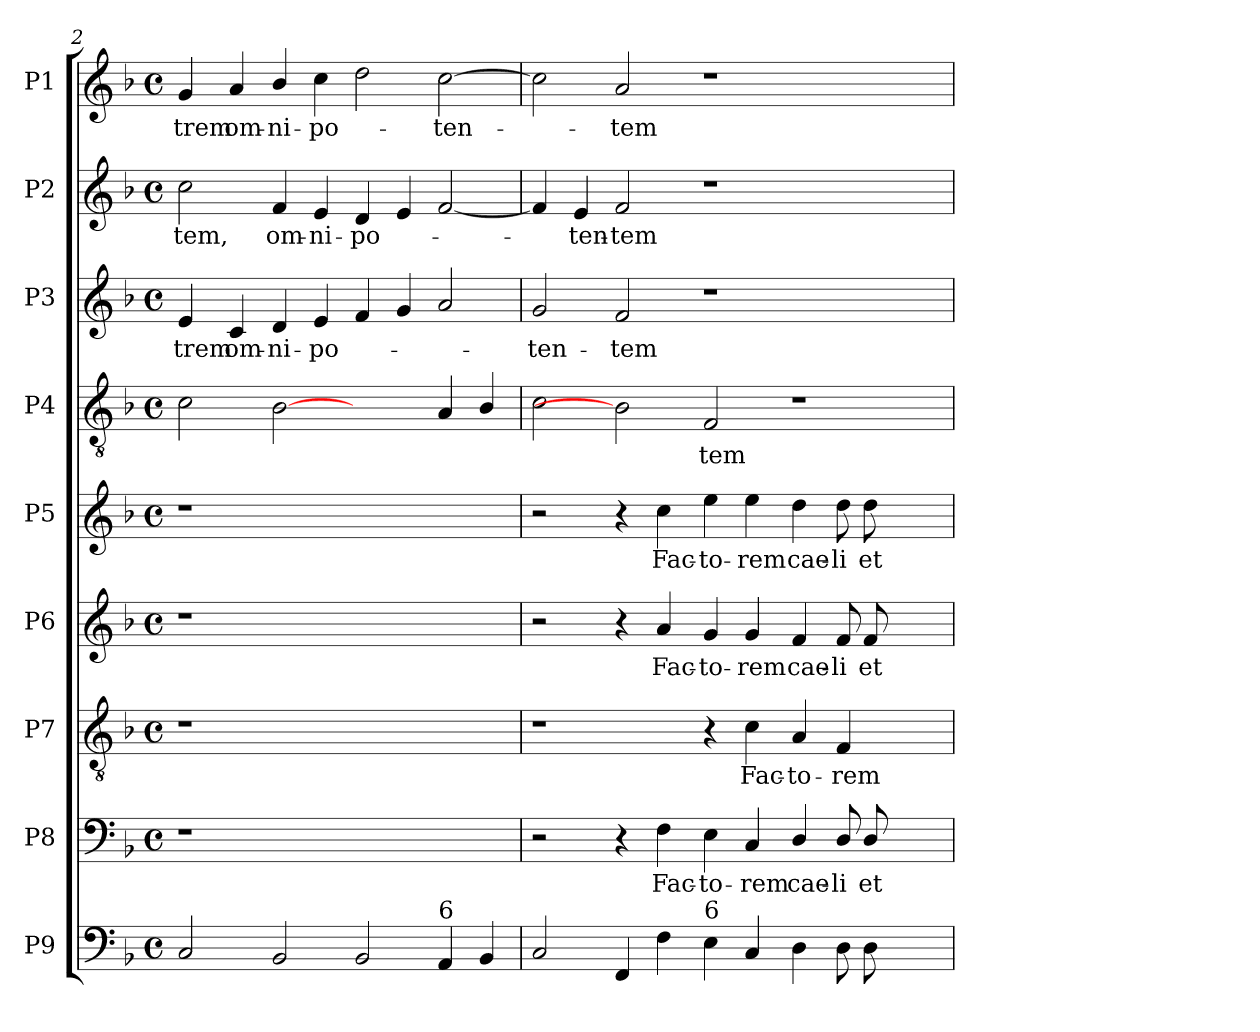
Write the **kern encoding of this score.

**kern	**kern	**text	**kern	**text	**kern	**text	**kern	**text	**kern	**text	**kern	**text	**kern	**text	**kern	**text
*part9	*part8	*part8	*part7	*part7	*part6	*part6	*part5	*part5	*part4	*part4	*part3	*part3	*part2	*part2	*part1	*part1
*staff9	*staff8	*staff8	*staff7	*staff7	*staff6	*staff6	*staff5	*staff5	*staff4	*staff4	*staff3	*staff3	*staff2	*staff2	*staff1	*staff1
*I"P9	*I"P8	*	*I"P7	*	*I"P6	*	*I"P5	*	*I"P4	*	*I"P3	*	*I"P2	*	*I"P1	*
*clefF4	*clefF4	*	*clefGv2	*	*clefG2	*	*clefG2	*	*clefGv2	*	*clefG2	*	*clefG2	*	*clefG2	*
*	*	*	*ITrd7c12	*	*	*	*	*	*ITrd7c12	*	*	*	*	*	*	*
*k[b-]	*k[b-]	*	*k[b-]	*	*k[b-]	*	*k[b-]	*	*k[b-]	*	*k[b-]	*	*k[b-]	*	*k[b-]	*
*F:	*F:	*	*F:	*	*F:	*	*F:	*	*F:	*	*F:	*	*F:	*	*F:	*
*M4/4	*M4/4	*	*M4/4	*	*M4/4	*	*M4/4	*	*M4/4	*	*M4/4	*	*M4/4	*	*M4/4	*
*met(c)	*met(c)	*	*met(c)	*	*met(c)	*	*met(c)	*	*met(c)	*	*met(c)	*	*met(c)	*	*met(c)	*
=2	=2	=2	=2	=2	=2	=2	=2	=2	=2	=2	=2	=2	=2	=2	=2	=2
!	!LO:N:vis=1	!	!LO:N:vis=1	!	!LO:N:vis=1	!	!LO:N:vis=1	!	!	!	!	!	!	!	!	!
!	!	!	!	!	!	!	!	!	!	!	!	!LO:LY:b:color=#000000	!	!	!	!
!	!	!	!	!	!	!	!	!	!	!	!	!	!	!LO:LY:b:color=#000000	!	!
!	!	!	!	!	!	!	!	!	!	!	!	!	!	!	!	!LO:LY:b:color=#000000
2Ci/	1r	.	1r	.	1r	.	1r	.	2Ci\	.	4ei/	-trem	2cci\	-tem,	4gi/	-trem
!	!	!	!	!	!	!	!	!	!	!	!	!LO:LY:b:color=#000000	!	!	!	!
!	!	!	!	!	!	!	!	!	!	!	!	!	!	!	!	!LO:LY:b:color=#000000
.	.	.	.	.	.	.	.	.	.	.	4ci/	om-	.	.	4ai/	om-
!	!	!	!	!	!	!	!	!	!	!	!	!LO:LY:b:color=#000000	!	!	!	!
!	!	!	!	!	!	!	!	!	!	!	!	!	!	!LO:LY:b:color=#000000	!	!
!	!	!	!	!	!	!	!	!	!	!	!	!	!	!	!	!LO:LY:b:color=#000000
2BB-i/	.	.	.	.	.	.	.	.	[2BB-i	.	4di/	-ni-	4fi/	om-	4b-i/	-ni-
!	!	!	!	!	!	!	!	!	!	!	!	!LO:LY:b:color=#000000	!	!	!	!
!	!	!	!	!	!	!	!	!	!	!	!	!	!	!LO:LY:b:color=#000000	!	!
!	!	!	!	!	!	!	!	!	!	!	!	!	!	!	!	!LO:LY:b:color=#000000
.	.	.	.	.	.	.	.	.	.	.	4ei/	-po-	4ei/	-ni-	4cci\	-po-
!	!	!	!	!	!	!	!	!	!	!	!	!	!	!LO:LY:b:color=#000000	!	!
2BB-i/	1ryy	.	1ryy	.	1ryy	.	1ryy	.	2ryy	.	4fi/	.	4di/	-po-	2ddi\	.
.	.	.	.	.	.	.	.	.	.	.	4gi/	.	4ei/	.	.	.
!LO:TX:a:t=6	!	!	!	!	!	!	!	!	!	!	!	!	!	!	!	!
!	!	!	!	!	!	!	!	!	!	!	!	!	!	!	!	!LO:LY:b:color=#000000
4AAi/	.	.	.	.	.	.	.	.	4AAi/	.	2ai/	.	[2fi/	.	[2cci\	-ten-
4BB-i/	.	.	.	.	.	.	.	.	4BB-i/	.	.	.	.	.	.	.
=3	=3	=3	=3	=3	=3	=3	=3	=3	=3	=3	=3	=3	=3	=3	=3	=3
!	!	!	!	!	!	!	!	!	!	!	!	!LO:LY:b:color=#000000	!	!	!	!
2Ci/	2r	.	1r	.	2r	.	2r	.	2Ci\	.	2gi/	-ten-	4fi/]	.	2cci\]	.
!	!	!	!	!	!	!	!	!	!	!	!	!	!	!LO:LY:b:color=#000000	!	!
.	.	.	.	.	.	.	.	.	.	.	.	.	4ei/	-ten-	.	.
!	!	!	!	!	!	!	!	!	!	!	!	!LO:LY:b:color=#000000	!	!	!	!
!	!	!	!	!	!	!	!	!	!	!	!	!	!	!LO:LY:b:color=#000000	!	!
!	!	!	!	!	!	!	!	!	!	!	!	!	!	!	!	!LO:LY:b:color=#000000
4FFi/	4r	.	.	.	4r	.	4r	.	2BB-i]	.	2fi/	-tem	2fi/	-tem	2ai/	-tem
!	!	!LO:LY:b:color=#000000	!	!	!	!	!	!	!	!	!	!	!	!	!	!
!	!	!	!	!	!	!LO:LY:b:color=#000000	!	!	!	!	!	!	!	!	!	!
!	!	!	!	!	!	!	!	!LO:LY:b:color=#000000	!	!	!	!	!	!	!	!
4Fi\	4Fi\	Fac-	.	.	4ai/	Fac-	4cci\	Fac-	.	.	.	.	.	.	.	.
!	!	!LO:LY:b:color=#000000	!	!	!	!	!	!	!	!	!	!	!	!	!	!
!	!	!	!	!	!	!LO:LY:b:color=#000000	!	!	!	!	!	!	!	!	!	!
!	!	!	!	!	!	!	!	!LO:LY:b:color=#000000	!	!	!	!	!	!	!	!
!LO:TX:a:t=6	!	!	!	!	!	!	!	!	!	!	!	!	!	!	!	!
!	!	!	!	!	!	!	!	!	!	!LO:LY:b:color=#000000	!	!	!	!	!	!
4Ei\	4Ei\	-to-	4r	.	4gi/	-to-	4eei\	-to-	2FFi/	-tem	1r	.	1r	.	1r	.
!	!	!LO:LY:b:color=#000000	!	!	!	!	!	!	!	!	!	!	!	!	!	!
!	!	!	!	!LO:LY:b:color=#000000	!	!	!	!	!	!	!	!	!	!	!	!
!	!	!	!	!	!	!LO:LY:b:color=#000000	!	!	!	!	!	!	!	!	!	!
!	!	!	!	!	!	!	!	!LO:LY:b:color=#000000	!	!	!	!	!	!	!	!
4Ci/	4Ci/	-rem	4Ci\	Fac-	4gi/	-rem	4eei\	-rem	.	.	.	.	.	.	.	.
!	!	!LO:LY:b:color=#000000	!	!	!	!	!	!	!	!	!	!	!	!	!	!
!	!	!	!	!LO:LY:b:color=#000000	!	!	!	!	!	!	!	!	!	!	!	!
!	!	!	!	!	!	!LO:LY:b:color=#000000	!	!	!	!	!	!	!	!	!	!
!	!	!	!	!	!	!	!	!LO:LY:b:color=#000000	!	!	!	!	!	!	!	!
4Di\	4Di/	cae-	4AAi/	-to-	4fi/	cae-	4ddi\	cae-	1r	.	.	.	.	.	.	.
!	!	!LO:LY:b:color=#000000	!	!	!	!	!	!	!	!	!	!	!	!	!	!
!	!	!	!	!LO:LY:b:color=#000000	!	!	!	!	!	!	!	!	!	!	!	!
!	!	!	!	!	!	!LO:LY:b:color=#000000	!	!	!	!	!	!	!	!	!	!
!	!	!	!	!	!	!	!	!LO:LY:b:color=#000000	!	!	!	!	!	!	!	!
8Di\	8Di/	-li	4FFi/	-rem	8fi/	-li	8ddi\	-li	.	.	.	.	.	.	.	.
!	!	!LO:LY:b:color=#000000	!	!	!	!	!	!	!	!	!	!	!	!	!	!
!	!	!	!	!	!	!LO:LY:b:color=#000000	!	!	!	!	!	!	!	!	!	!
!	!	!	!	!	!	!	!	!LO:LY:b:color=#000000	!	!	!	!	!	!	!	!
8Di\	8Di/	et	.	.	8fi/	et	8ddi\	et	.	.	.	.	.	.	.	.
2ryy	2ryy	.	2ryy	.	2ryy	.	2ryy	.	.	.	2ryy	.	2ryy	.	2ryy	.
=	=	=	=	=	=	=	=	=	=	=	=	=	=	=	=	=
*-	*-	*-	*-	*-	*-	*-	*-	*-	*-	*-	*-	*-	*-	*-	*-	*-
